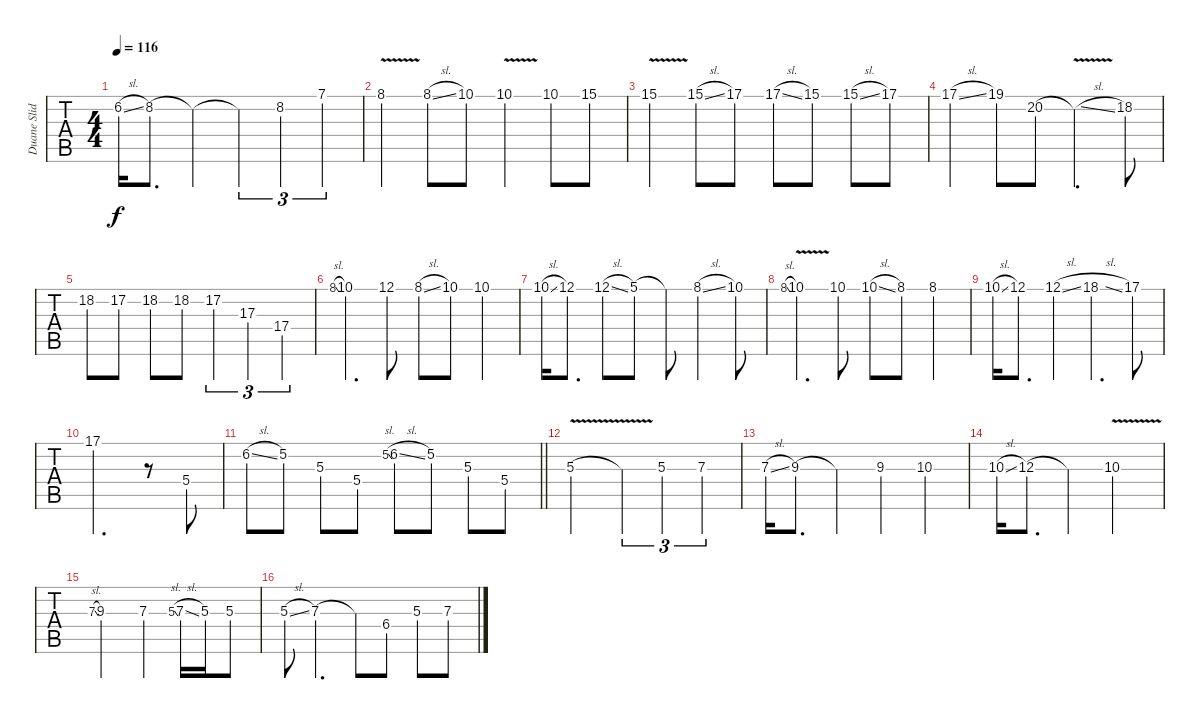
\track ("Duane Slide O/D (Tr. 9B)" "Duane Slid") {instrument distortionguitar}
\staff {tabs}
\tuning (E4 B3 G3 D3 A2 E2) {hide}
\ts (4 4)
\tempo 116
\clef g2
\ks c
6.2{sl}.16{dy f} 8.2.8{d} 8.2{t}.4 8.2{t}.4{tu (3 2)} 8.2.4{tu (3 2)} 7.1.4{tu (3 2)} |
8.1{v}.4 8.1{sl}.8 10.1.8 10.1{v}.4 10.1.8 15.1.8 |
15.1{v}.4 15.1{sl}.8 17.1.8 17.1{sl}.8 15.1.8 15.1{sl}.8 17.1.8 |
17.1{sl}.4 19.1.8 20.2.8 20.2{v sl t}.4{d} 18.2.8 |
18.2.8 17.2.8 18.2.8 18.2.8 17.2.4{tu (3 2)} 17.3.4{tu (3 2)} 17.4.4{tu (3 2)} |
8.1{sl}.8{gr onbeat} 10.1.4{d} 12.1.8 8.1{sl}.8 10.1.8 10.1.4 |
10.1{sl}.16 12.1.8{d} 12.1{sl}.8 5.1.8 5.1{t}.8 8.1{sl}.4 10.1.8 |
8.1{sl}.8{gr onbeat} 10.1{v}.4{d} 10.1.8 10.1{sl}.8 8.1.8 8.1.4 |
10.1{sl}.16 12.1.8{d} 12.1{sl}.4 18.1{sl}.4{d} 17.1.8 |
17.1.2{d} r.8 5.4.8 |
\barLineRight lightlight
6.2{sl}.8 5.2.8 5.3.8 5.4.8 5.2{sl}.8{gr onbeat} 6.2{sl}.8 5.2.8 5.3.8 5.4.8 |
5.3{v}.2 5.3{t}.4{tu (3 2)} 5.3.4{tu (3 2)} 7.3.4{tu (3 2)} |
7.3{sl}.16 9.3.8{d} 9.3{t}.4 9.3.4 10.3.4 |
10.3{sl}.16 12.3.8{d} 12.3{t}.4 10.3{v}.2 |
7.3{sl}.8{gr onbeat} 9.3.2 7.3.4 5.3{sl}.8{gr onbeat} 7.3{sl}.16 5.3.16 5.3.8 |
5.3{sl}.8 7.3.4{d} 7.3{t}.8 6.4.8 5.3.8 7.3.8
